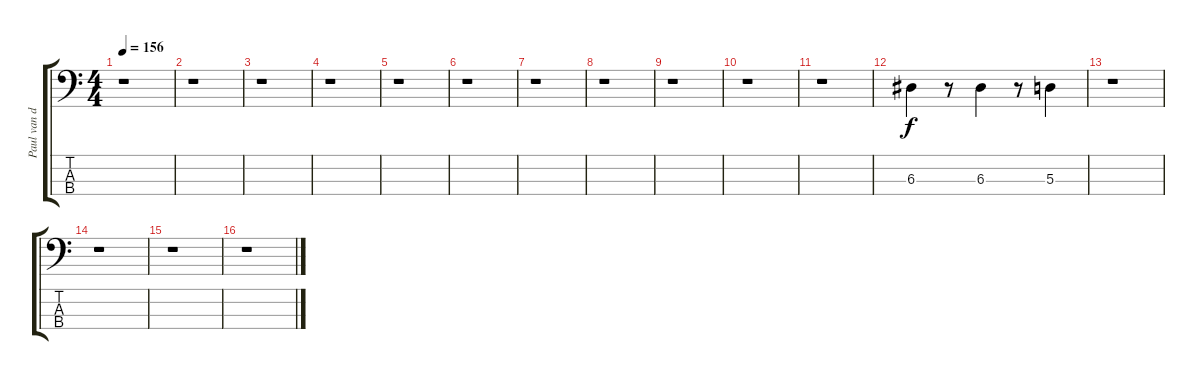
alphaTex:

\track ("Paul van der Walt slap" "Paul van d") {instrument slapbass1}
\staff {score tabs}
\tuning (G2 D2 A1 D1) {hide}
\ts (4 4)
\tempo 156
\clef f4
\ks c
r.1{dy f} |
r.1 |
r.1 |
r.1 |
r.1 |
r.1 |
r.1 |
r.1 |
r.1 |
r.1 |
r.1 |
6.3.4 r.8 6.3.4 r.8 5.3.4 |
r.1 |
r.1 |
r.1 |
r.1
